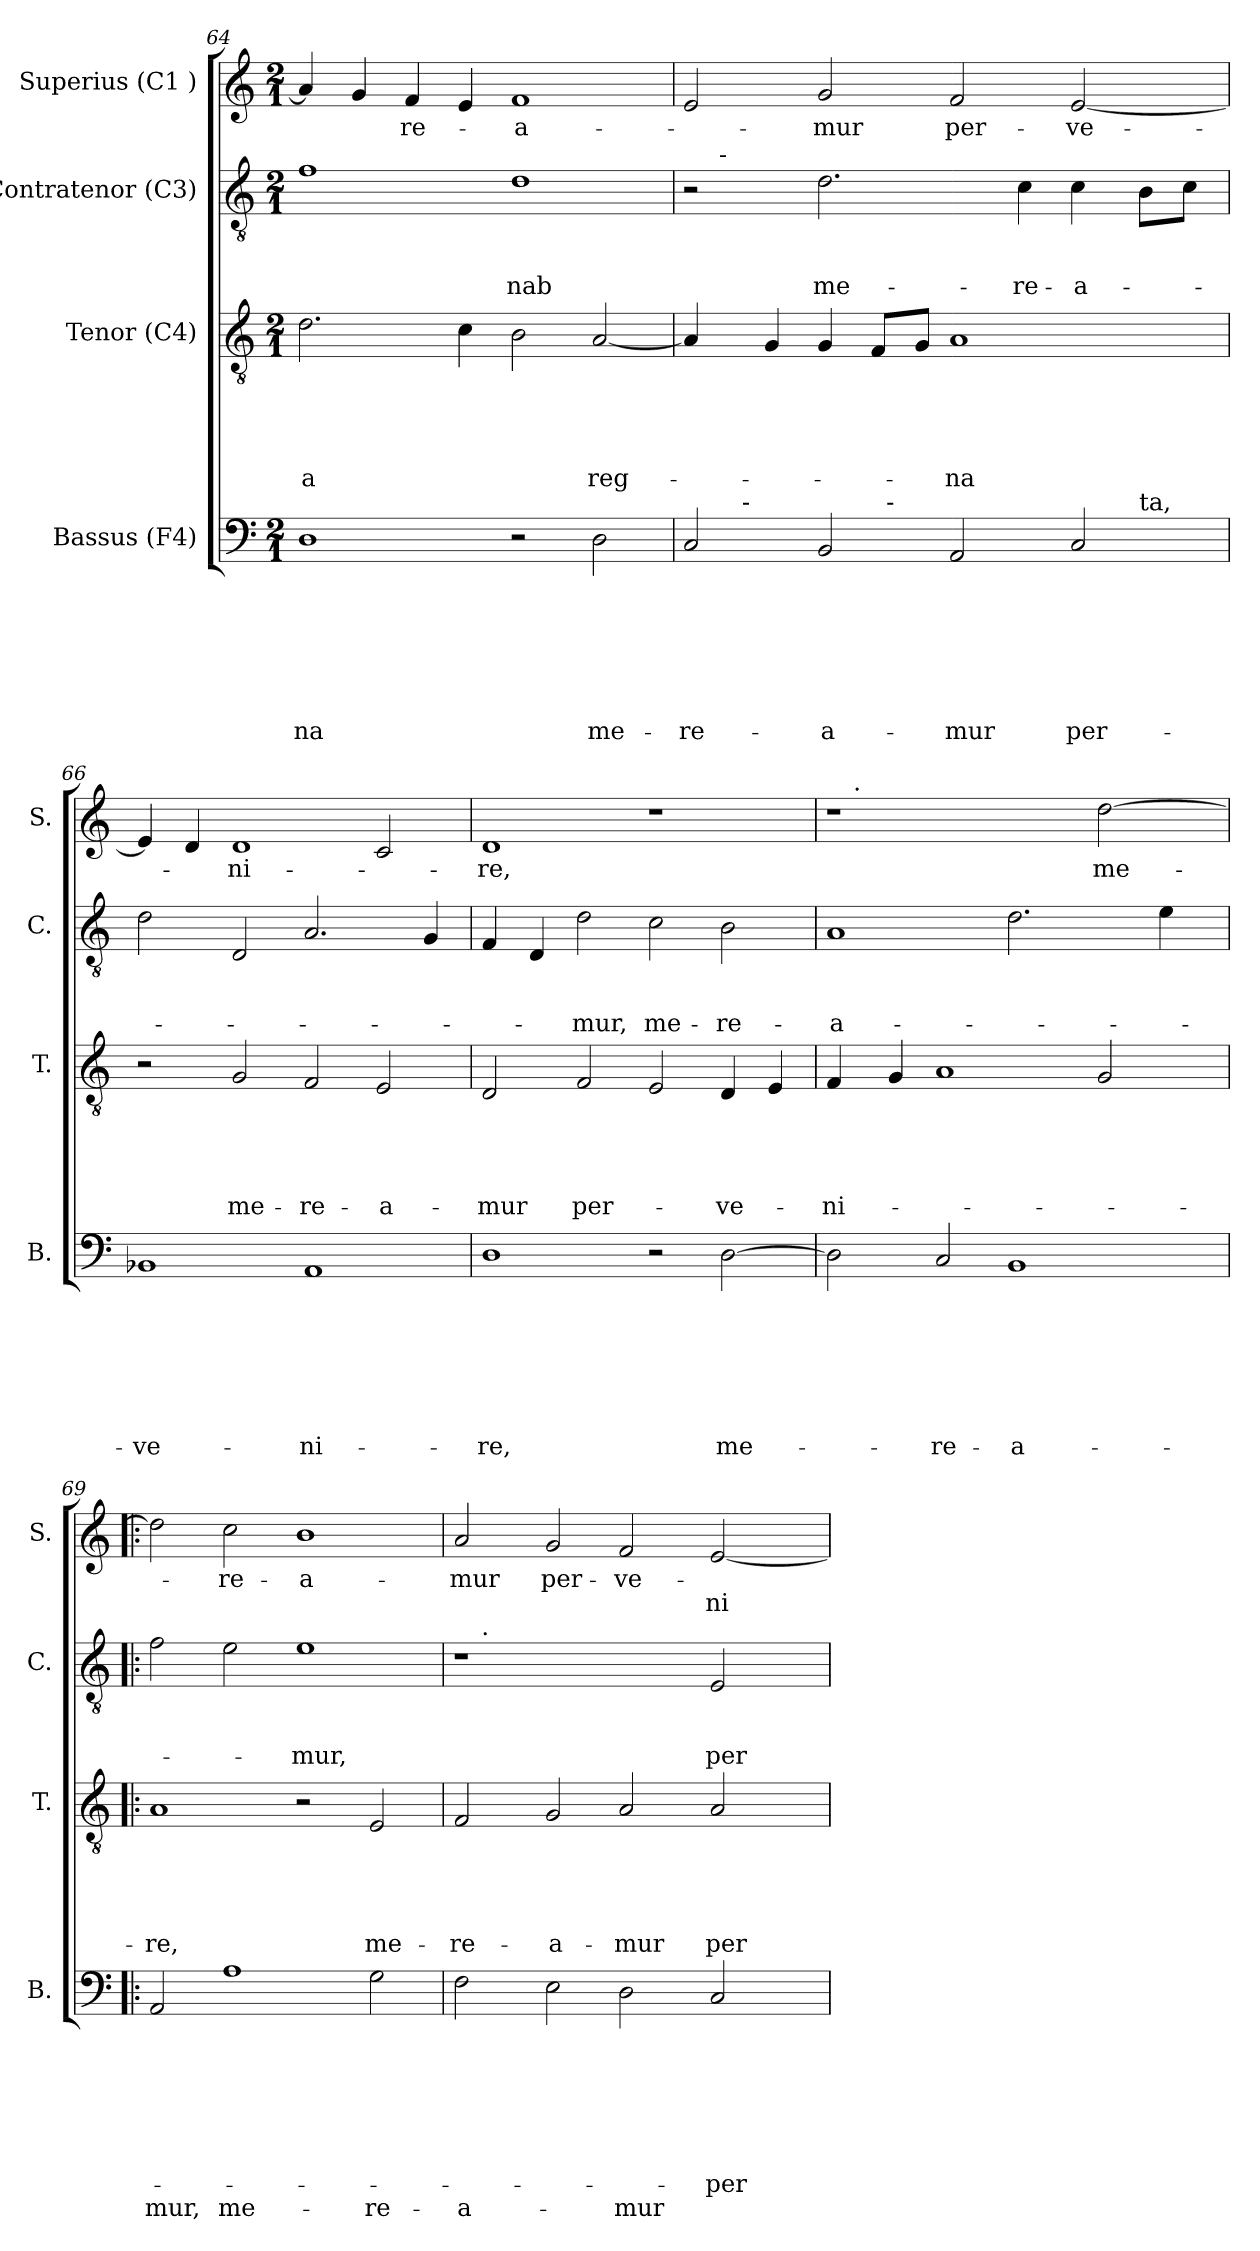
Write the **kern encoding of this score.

**kern	**text	**text	**text	**text	**text	**text	**text	**text	**kern	**text	**text	**text	**text	**text	**kern	**text	**text	**text	**kern	**text	**text
*part4	*part4	*part4	*part4	*part4	*part4	*part4	*part4	*part4	*part3	*part3	*part3	*part3	*part3	*part3	*part2	*part2	*part2	*part2	*part1	*part1	*part1
*staff4	*staff4	*staff4	*staff4	*staff4	*staff4	*staff4	*staff4	*staff4	*staff3	*staff3	*staff3	*staff3	*staff3	*staff3	*staff2	*staff2	*staff2	*staff2	*staff1	*staff1	*staff1
*I"Bassus (F4)	*	*	*	*	*	*	*	*	*I"Tenor (C4)	*	*	*	*	*	*I"Contratenor (C3)	*	*	*	*I"Superius (C1 )	*	*
*I'B.	*	*	*	*	*	*	*	*	*I'T.	*	*	*	*	*	*I'C.	*	*	*	*I'S.	*	*
*clefF4	*	*	*	*	*	*	*	*	*clefGv2	*	*	*	*	*	*clefGv2	*	*	*	*clefG2	*	*
*k[]	*	*	*	*	*	*	*	*	*k[]	*	*	*	*	*	*k[]	*	*	*	*k[]	*	*
*C:	*	*	*	*	*	*	*	*	*C:	*	*	*	*	*	*C:	*	*	*	*C:	*	*
*M2/1	*	*	*	*	*	*	*	*	*M2/1	*	*	*	*	*	*M2/1	*	*	*	*M2/1	*	*
=64	=64	=64	=64	=64	=64	=64	=64	=64	=64	=64	=64	=64	=64	=64	=64	=64	=64	=64	=64	=64	=64
!	!	!	!	!	!	!	!LO:LY:b	!	!	!	!	!	!	!LO:LY:b:rj	!	!	!	!	!	!	!
1D	.	.	.	.	.	.	-na	.	2.d\	.	.	.	.	-a	1f	.	.	.	4a/]	.	.
.	.	.	.	.	.	.	.	.	.	.	.	.	.	.	.	.	.	.	4g/	.	.
!	!	!	!	!	!	!	!	!	!	!	!	!	!	!	!	!	!	!	!	!LO:LY:b:rj	!
.	.	.	.	.	.	.	.	.	.	.	.	.	.	.	.	.	.	.	4f/	-re-	.
.	.	.	.	.	.	.	.	.	4c\	.	.	.	.	.	.	.	.	.	4e/	.	.
!	!	!	!	!	!	!	!	!	!	!	!	!	!	!	!	!	!	!LO:LY:b:rj	!	!LO:LY:b:rj	!
2r	.	.	.	.	.	.	.	.	2B\	.	.	.	.	.	1d	.	.	-nab	1f	-a-	.
!	!	!	!	!	!	!	!LO:LY:b	!	!	!	!	!	!	!LO:LY:b:rj	!	!	!	!	!	!	!
2D\	.	.	.	.	.	.	me-	.	[<2A/	.	.	.	.	reg-	.	.	.	.	.	.	.
!!LO:PB:g=z
=65	=65	=65	=65	=65	=65	=65	=65	=65	=65	=65	=65	=65	=65	=65	=65	=65	=65	=65	=65	=65	=65
!	!	!	!	!	!	!	!LO:LY:b	!	!	!	!	!	!	!	!	!	!	!	!	!	!
*^	*	*	*	*	*	*	*	*	*	*	*	*	*	*	*^	*	*	*	*	*	*
*	*^	*	*	*	*	*	*	*	*	*	*	*	*	*	*	*	*	*	*	*	*	*	*
*	*	*^	*	*	*	*	*	*	*	*	*	*	*	*	*	*	*	*	*	*	*	*	*	*
2C/	8.ryy	2ryy	1..ryy	.	.	.	.	.	.	-re-	.	4A/]	.	.	.	.	.	2r	8ryy	.	.	.	2e/	.	.
!	!	!	!	!	!	!	!	!	!	!	!	!	!	!	!	!	!	!	!LO:TX:a:t=-	!	!	!	!	!	!
.	.	.	.	.	.	.	.	.	.	.	.	.	.	.	.	.	.	.	1...ryy	.	.	.	.	.	.
!	!LO:TX:a:t=-	!	!	!	!	!	!	!	!	!	!	!	!	!	!	!	!	!	!	!	!	!	!	!	!
.	1ryy	.	.	.	.	.	.	.	.	.	.	.	.	.	.	.	.	.	.	.	.	.	.	.	.
.	.	.	.	.	.	.	.	.	.	.	.	4G/	.	.	.	.	.	.	.	.	.	.	.	.	.
!	!	!	!	!	!	!	!	!	!	!LO:LY:b	!	!	!	!	!	!	!	!	!	!	!	!LO:LY:b:rj	!	!LO:LY:b:rj	!
2BB/	.	4ryy	.	.	.	.	.	.	.	-a-	.	4G/	.	.	.	.	.	2.d\	.	.	.	me-	2g/	-mur	.
.	.	32ryy	.	.	.	.	.	.	.	.	.	8F/L	.	.	.	.	.	.	.	.	.	.	.	.	.
!	!	!LO:TX:a:t=-	!	!	!	!	!	!	!	!	!	!	!	!	!	!	!	!	!	!	!	!	!	!	!
.	.	1ryy	.	.	.	.	.	.	.	.	.	.	.	.	.	.	.	.	.	.	.	.	.	.	.
.	.	.	.	.	.	.	.	.	.	.	.	8G/J	.	.	.	.	.	.	.	.	.	.	.	.	.
!	!	!	!	!	!	!	!	!	!	!LO:LY:b	!	!	!	!	!	!	!LO:LY:b:rj	!	!	!	!	!	!	!LO:LY:b:rj	!
2AA/	.	.	.	.	.	.	.	.	.	-mur	.	1A	.	.	.	.	-na	.	.	.	.	.	2f/	per-	.
.	2ryy	.	.	.	.	.	.	.	.	.	.	.	.	.	.	.	.	.	.	.	.	.	.	.	.
!	!	!	!	!	!	!	!	!	!	!	!	!	!	!	!	!	!	!	!	!	!	!LO:LY:b:rj	!	!	!
.	.	.	.	.	.	.	.	.	.	.	.	.	.	.	.	.	.	4c\	.	.	.	-re-	.	.	.
!	!	!	!	!	!	!	!	!	!	!LO:LY:b	!	!	!	!	!	!	!	!	!	!	!	!LO:LY:b:rj	!	!LO:LY:b:rj	!
2C/	.	.	.	.	.	.	.	.	.	per-	.	.	.	.	.	.	.	4c\	.	.	.	-a-	[<2e/	-ve-	.
.	4ryy	.	.	.	.	.	.	.	.	.	.	.	.	.	.	.	.	.	.	.	.	.	.	.	.
!	!	!	!LO:TX:a:t=ta,	!	!	!	!	!	!	!	!	!	!	!	!	!	!	!	!	!	!	!	!	!	!
.	.	.	4ryy	.	.	.	.	.	.	.	.	.	.	.	.	.	.	8B\L	.	.	.	.	.	.	.
.	.	8..ryy	.	.	.	.	.	.	.	.	.	.	.	.	.	.	.	.	.	.	.	.	.	.	.
.	.	.	.	.	.	.	.	.	.	.	.	.	.	.	.	.	.	8c\J	.	.	.	.	.	.	.
.	16ryy	.	.	.	.	.	.	.	.	.	.	.	.	.	.	.	.	.	.	.	.	.	.	.	.
=66	=66	=66	=66	=66	=66	=66	=66	=66	=66	=66	=66	=66	=66	=66	=66	=66	=66	=66	=66	=66	=66	=66	=66	=66	=66
!LO:TX:b:t=single b	!	!	!	!	!	!	!	!	!	!	!	!	!	!	!	!	!	!	!	!	!	!	!	!	!
!	!	!	!	!	!	!	!	!	!	!LO:LY:b	!	!	!	!	!	!	!	!	!	!	!	!	!	!	!
*v	*v	*v	*v	*	*	*	*	*	*	*	*	*	*	*	*	*	*	*v	*v	*	*	*	*	*	*
1BB-	.	.	.	.	.	.	-ve-	.	2r	.	.	.	.	.	2d\	.	.	.	4e/]	.	.
.	.	.	.	.	.	.	.	.	.	.	.	.	.	.	.	.	.	.	4d/	.	.
!	!	!	!	!	!	!	!	!	!	!	!	!	!	!LO:LY:b:rj	!	!	!	!	!	!LO:LY:b:rj	!
.	.	.	.	.	.	.	.	.	2G/	.	.	.	.	me-	2D/	.	.	.	1d	-ni-	.
!	!	!	!	!	!	!	!LO:LY:b	!	!	!	!	!	!	!LO:LY:b:rj	!	!	!	!	!	!	!
1AA	.	.	.	.	.	.	-ni-	.	2F/	.	.	.	.	-re-	2.A/	.	.	.	.	.	.
!	!	!	!	!	!	!	!	!	!	!	!	!	!	!LO:LY:b:rj	!	!	!	!	!	!	!
.	.	.	.	.	.	.	.	.	2E/	.	.	.	.	-a-	.	.	.	.	2c/	.	.
.	.	.	.	.	.	.	.	.	.	.	.	.	.	.	4G/	.	.	.	.	.	.
=67	=67	=67	=67	=67	=67	=67	=67	=67	=67	=67	=67	=67	=67	=67	=67	=67	=67	=67	=67	=67	=67
!	!	!	!	!	!	!	!LO:LY:b	!	!	!	!	!	!	!LO:LY:b:rj	!	!	!	!	!	!LO:LY:b:rj	!
1D	.	.	.	.	.	.	-re,	.	2D/	.	.	.	.	-mur	4F/	.	.	.	1d	-re,	.
.	.	.	.	.	.	.	.	.	.	.	.	.	.	.	4D/	.	.	.	.	.	.
!	!	!	!	!	!	!	!	!	!	!	!	!	!	!LO:LY:b:rj	!	!	!	!LO:LY:b:rj	!	!	!
.	.	.	.	.	.	.	.	.	2F/	.	.	.	.	per-	2d\	.	.	-mur,	.	.	.
!	!	!	!	!	!	!	!	!	!	!	!	!	!	!	!	!	!	!LO:LY:b:rj	!	!	!
2r	.	.	.	.	.	.	.	.	2E/	.	.	.	.	.	2c\	.	.	me-	1r	.	.
!	!	!	!	!	!	!	!LO:LY:b	!	!	!	!	!	!	!LO:LY:b:rj	!	!	!	!LO:LY:b:rj	!	!	!
[>2D\	.	.	.	.	.	.	me-	.	4D/	.	.	.	.	-ve-	2B\	.	.	-re-	.	.	.
.	.	.	.	.	.	.	.	.	4E/	.	.	.	.	.	.	.	.	.	.	.	.
=68	=68	=68	=68	=68	=68	=68	=68	=68	=68	=68	=68	=68	=68	=68	=68	=68	=68	=68	=68	=68	=68
!	!	!	!	!	!	!	!	!	!	!	!	!	!	!LO:LY:b:rj	!	!	!	!LO:LY:b:rj	!	!	!
*	*	*	*	*	*	*	*	*	*	*	*	*	*	*	*	*	*	*	*^	*	*
2D\]	.	.	.	.	.	.	.	.	4F/	.	.	.	.	-ni-	1A	.	.	-a-	1r	16.ryy	.	.
!	!	!	!	!	!	!	!	!	!	!	!	!	!	!	!	!	!	!	!	!LO:TX:a:t=.	!	!
.	.	.	.	.	.	.	.	.	.	.	.	.	.	.	.	.	.	.	.	1ryy	.	.
.	.	.	.	.	.	.	.	.	4G/	.	.	.	.	.	.	.	.	.	.	.	.	.
!	!	!	!	!	!	!	!LO:LY:b	!	!	!	!	!	!	!	!	!	!	!	!	!	!	!
2C/	.	.	.	.	.	.	-re-	.	1A	.	.	.	.	.	.	.	.	.	.	.	.	.
!	!	!	!	!	!	!	!LO:LY:b	!	!	!	!	!	!	!	!	!	!	!	!	!	!	!
1BB	.	.	.	.	.	.	-a-	.	.	.	.	.	.	.	2.d\	.	.	.	2ryy	.	.	.
.	.	.	.	.	.	.	.	.	.	.	.	.	.	.	.	.	.	.	.	2ryy	.	.
!	!	!	!	!	!	!	!	!	!	!	!	!	!	!	!	!	!	!	!	!	!LO:LY:b:rj	!
.	.	.	.	.	.	.	.	.	2G/	.	.	.	.	.	.	.	.	.	[>2dd\	.	me-	.
.	.	.	.	.	.	.	.	.	.	.	.	.	.	.	.	.	.	.	.	4ryy	.	.
.	.	.	.	.	.	.	.	.	.	.	.	.	.	.	4e\	.	.	.	.	.	.	.
.	.	.	.	.	.	.	.	.	.	.	.	.	.	.	.	.	.	.	.	8ryy	.	.
.	.	.	.	.	.	.	.	.	.	.	.	.	.	.	.	.	.	.	.	32ryy	.	.
!!LO:PB:g=z
=69!|:	=69!|:	=69!|:	=69!|:	=69!|:	=69!|:	=69!|:	=69!|:	=69!|:	=69!|:	=69!|:	=69!|:	=69!|:	=69!|:	=69!|:	=69!|:	=69!|:	=69!|:	=69!|:	=69!|:	=69!|:	=69!|:	=69!|:
!	!	!	!	!	!	!	!	!LO:LY:b	!	!	!	!	!	!LO:LY:b:rj	!	!	!	!	!	!	!	!
*	*	*	*	*	*	*	*	*	*	*	*	*	*	*	*	*	*	*	*v	*v	*	*
2AA/	.	.	.	.	.	.	.	mur,	1A	.	.	.	.	-re,	2f\	.	.	.	2dd\]	.	.
!	!	!	!	!	!	!	!	!LO:LY:b	!	!	!	!	!	!	!	!	!	!	!	!LO:LY:b:rj	!
1A	.	.	.	.	.	.	.	me-	.	.	.	.	.	.	2e\	.	.	.	2cc\	-re-	.
!	!	!	!	!	!	!	!	!	!	!	!	!	!	!	!	!	!	!LO:LY:b:rj	!	!LO:LY:b:rj	!
.	.	.	.	.	.	.	.	.	2r	.	.	.	.	.	1e	.	.	-mur,	1b	-a-	.
!	!	!	!	!	!	!	!	!LO:LY:b	!	!	!	!	!	!LO:LY:b:rj	!	!	!	!	!	!	!
2G\	.	.	.	.	.	.	.	-re-	2E/	.	.	.	.	me-	.	.	.	.	.	.	.
=70	=70	=70	=70	=70	=70	=70	=70	=70	=70	=70	=70	=70	=70	=70	=70	=70	=70	=70	=70	=70	=70
!	!	!	!	!	!	!	!	!LO:LY:b	!	!	!	!	!	!LO:LY:b:rj	!	!	!	!	!	!LO:LY:b:rj	!
*	*	*	*	*	*	*	*	*	*	*	*	*	*	*	*^	*	*	*	*	*	*
2F\	.	.	.	.	.	.	.	-a-	2F/	.	.	.	.	-re-	1r	16.ryy	.	.	.	2a/	-mur	.
!	!	!	!	!	!	!	!	!	!	!	!	!	!	!	!	!LO:TX:a:t=.	!	!	!	!	!	!
.	.	.	.	.	.	.	.	.	.	.	.	.	.	.	.	1ryy	.	.	.	.	.	.
!	!	!	!	!	!	!	!	!	!	!	!	!	!	!LO:LY:b:rj	!	!	!	!	!	!	!LO:LY:b:rj	!
2E\	.	.	.	.	.	.	.	.	2G/	.	.	.	.	-a-	.	.	.	.	.	2g/	per-	.
!	!	!	!	!	!	!	!	!LO:LY:b	!	!	!	!	!	!LO:LY:b:rj	!	!	!	!	!	!	!LO:LY:b:rj	!
2D\	.	.	.	.	.	.	.	-mur	2A/	.	.	.	.	-mur	2ryy	.	.	.	.	2f/	-ve-	.
.	.	.	.	.	.	.	.	.	.	.	.	.	.	.	.	2ryy	.	.	.	.	.	.
!	!	!	!	!	!	!	!LO:LY:b	!	!	!	!	!	!	!LO:LY:b:rj	!	!	!	!	!LO:LY:b:rj	!	!	!LO:LY:b:rj
2C/	.	.	.	.	.	.	-per-	.	2A/	.	.	.	.	per-	2E/	.	.	.	per-	[<2e/	.	ni-
.	.	.	.	.	.	.	.	.	.	.	.	.	.	.	.	4ryy	.	.	.	.	.	.
.	.	.	.	.	.	.	.	.	.	.	.	.	.	.	.	8ryy	.	.	.	.	.	.
.	.	.	.	.	.	.	.	.	.	.	.	.	.	.	.	32ryy	.	.	.	.	.	.
*	*	*	*	*	*	*	*	*	*	*	*	*	*	*	*v	*v	*	*	*	*	*	*
=	=	=	=	=	=	=	=	=	=	=	=	=	=	=	=	=	=	=	=	=	=
*-	*-	*-	*-	*-	*-	*-	*-	*-	*-	*-	*-	*-	*-	*-	*-	*-	*-	*-	*-	*-	*-
